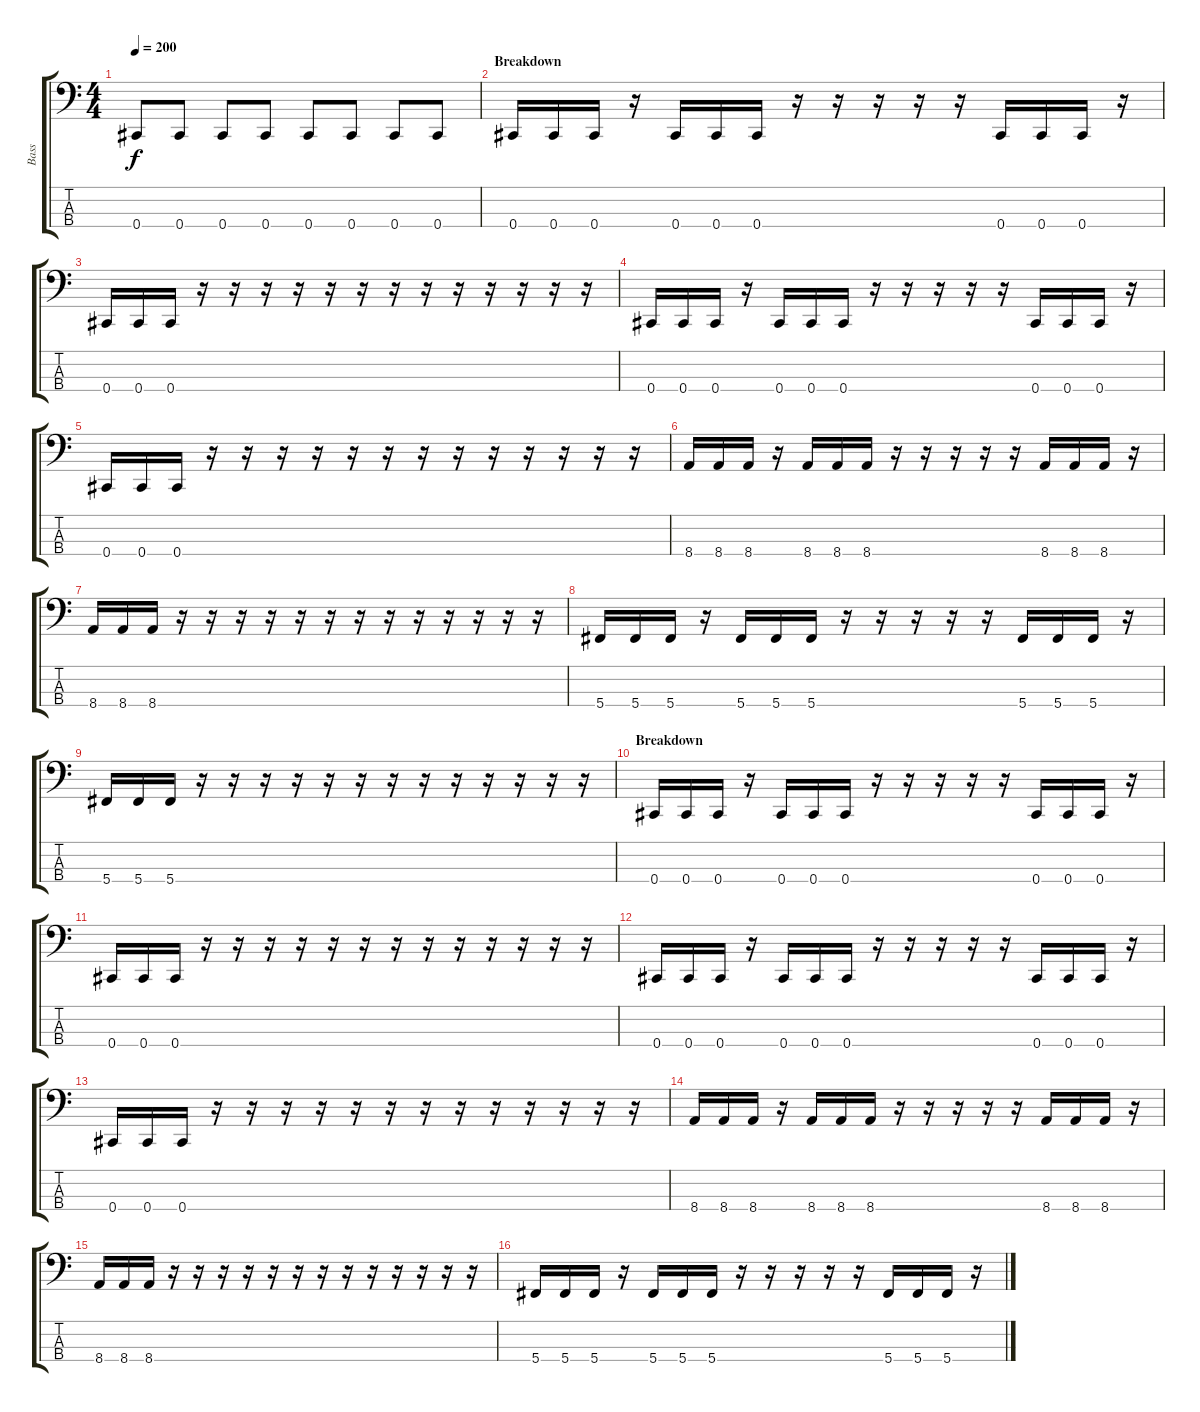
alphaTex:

\track ("Bass" "Bass") {instrument electricbassfinger}
\staff {score tabs}
\tuning (Gb2 Db2 Ab1 Db1) {hide}
\ts (4 4)
\tempo 200
\clef f4
\ks c
0.4.8{dy f} 0.4.8 0.4.8 0.4.8 0.4.8 0.4.8 0.4.8 0.4.8 |
\section ("" "Breakdown ")
0.4.16 0.4.16 0.4.16 r.16 0.4.16 0.4.16 0.4.16 r.16 r.16 r.16 r.16 r.16 0.4.16 0.4.16 0.4.16 r.16 |
0.4.16 0.4.16 0.4.16 r.16 r.16 r.16 r.16 r.16 r.16 r.16 r.16 r.16 r.16 r.16 r.16 r.16 |
0.4.16 0.4.16 0.4.16 r.16 0.4.16 0.4.16 0.4.16 r.16 r.16 r.16 r.16 r.16 0.4.16 0.4.16 0.4.16 r.16 |
0.4.16 0.4.16 0.4.16 r.16 r.16 r.16 r.16 r.16 r.16 r.16 r.16 r.16 r.16 r.16 r.16 r.16 |
8.4.16 8.4.16 8.4.16 r.16 8.4.16 8.4.16 8.4.16 r.16 r.16 r.16 r.16 r.16 8.4.16 8.4.16 8.4.16 r.16 |
8.4.16 8.4.16 8.4.16 r.16 r.16 r.16 r.16 r.16 r.16 r.16 r.16 r.16 r.16 r.16 r.16 r.16 |
5.4.16 5.4.16 5.4.16 r.16 5.4.16 5.4.16 5.4.16 r.16 r.16 r.16 r.16 r.16 5.4.16 5.4.16 5.4.16 r.16 |
5.4.16 5.4.16 5.4.16 r.16 r.16 r.16 r.16 r.16 r.16 r.16 r.16 r.16 r.16 r.16 r.16 r.16 |
\section ("" "Breakdown ")
0.4.16 0.4.16 0.4.16 r.16 0.4.16 0.4.16 0.4.16 r.16 r.16 r.16 r.16 r.16 0.4.16 0.4.16 0.4.16 r.16 |
0.4.16 0.4.16 0.4.16 r.16 r.16 r.16 r.16 r.16 r.16 r.16 r.16 r.16 r.16 r.16 r.16 r.16 |
0.4.16 0.4.16 0.4.16 r.16 0.4.16 0.4.16 0.4.16 r.16 r.16 r.16 r.16 r.16 0.4.16 0.4.16 0.4.16 r.16 |
0.4.16 0.4.16 0.4.16 r.16 r.16 r.16 r.16 r.16 r.16 r.16 r.16 r.16 r.16 r.16 r.16 r.16 |
8.4.16 8.4.16 8.4.16 r.16 8.4.16 8.4.16 8.4.16 r.16 r.16 r.16 r.16 r.16 8.4.16 8.4.16 8.4.16 r.16 |
8.4.16 8.4.16 8.4.16 r.16 r.16 r.16 r.16 r.16 r.16 r.16 r.16 r.16 r.16 r.16 r.16 r.16 |
5.4.16 5.4.16 5.4.16 r.16 5.4.16 5.4.16 5.4.16 r.16 r.16 r.16 r.16 r.16 5.4.16 5.4.16 5.4.16 r.16
